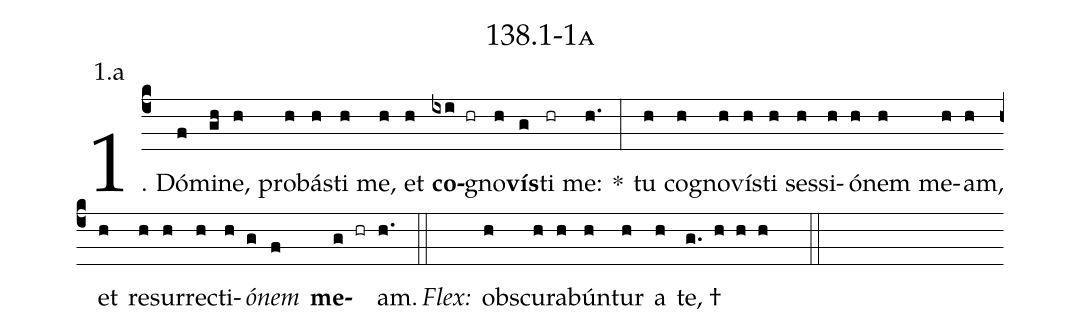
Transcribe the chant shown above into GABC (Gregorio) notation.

name: 138.1-1a;
annotation: 1.a;
%%
(c4)1. Dó(f)mi(gh)ne,(h) pro(h)bás(h)ti(h) me,(h) et(h) <b>co</b>(ixi hr)gno(h)<b>vís</b>(g)ti(hr) me:(h.) *(:) tu(h) co(h)gno(h)vís(h)ti(h) ses(h)si(h)ó(h)nem(h) me(h)am,(h) et(h) re(h)sur(h)rec(h)ti(h)<i>ó</i>(g)<i>nem</i>(f) <b>me</b>(g hr)am.(h.) (::)
<i>Flex:</i>()  obs(h)cu(h)ra(h)bún(h)tur(h) a(h) te, †(g. h h h  ::)
